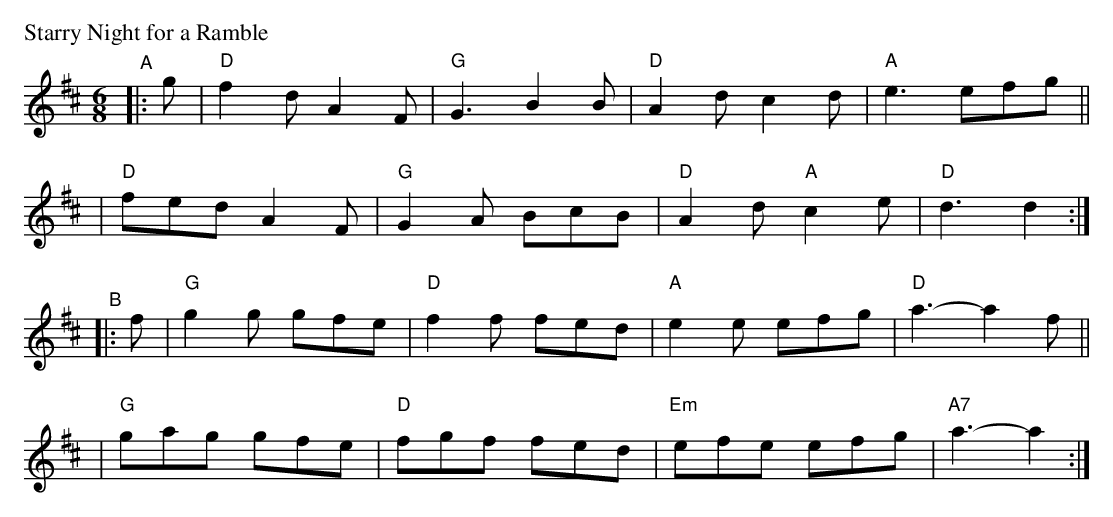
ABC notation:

X:1
M: 6/8
L: 1/8
P: Starry Night for a Ramble
K: D
"^A"|: g \
| "D"f2d A2F | "G"G3  B2B | "D"A2d c2d | "A"e3 efg ||
| "D"fed A2F | "G"G2A BcB | "D"A2d "A"c2e | "D"d3 d2 :|
"^B"|: f \
| "G"g2g gfe | "D"f2f fed | "A"e2e efg | "D"a3- a2f ||
| "G"gag gfe | "D"fgf fed | "Em"efe efg | "A7"a3- a2 :|
